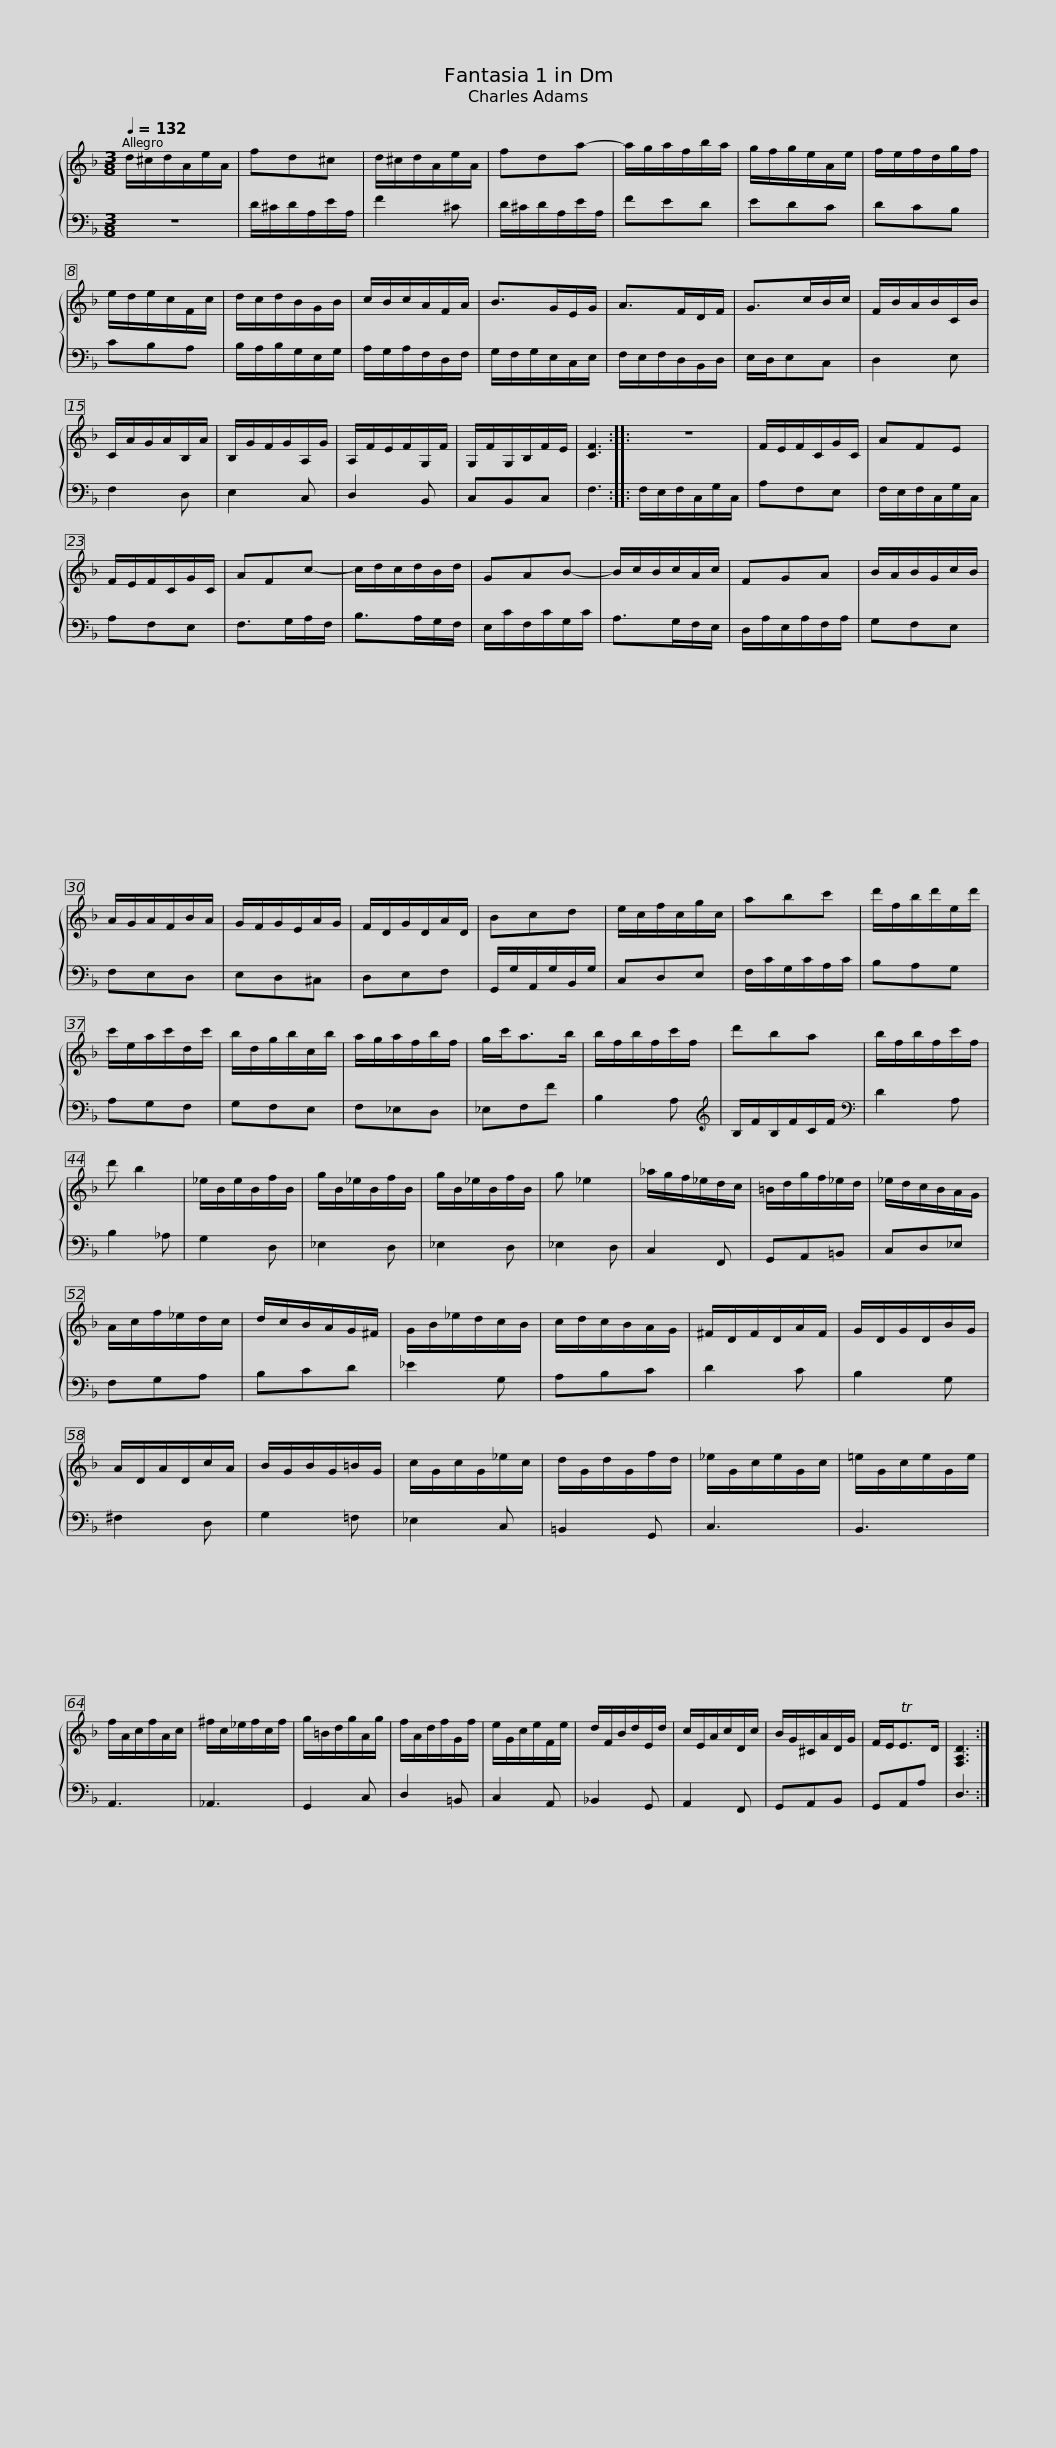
X:1
%%score { 1 | 2 }
L:1/8
Q:1/4=132
M:3/8
I:linebreak $
K:F
V:1 treble
V:2 bass
V:1
 d/^c/d/A/e/A/ | fd^c | d/^c/d/A/e/A/ | fda- | a/g/a/f/b/a/ | %5
 g/f/g/e/A/e/ |$ f/e/f/d/g/f/ | e/d/e/c/F/c/ | d/c/d/B/G/B/ | c/B/c/A/F/A/ | %10
 B>GE/G/ | A>FD/F/ | G>cB/c/ | F/B/A/B/C/B/ |$ C/A/G/A/B,/A/ | %15
 B,/G/F/G/A,/G/ | A,/F/E/F/G,/F/ | G,/F/G,/B,/F/E/ | [CF]3 :: z3 | %20
 F/E/F/C/G/C/ | AFE |$ F/E/F/C/G/C/ | AFc- | c/d/c/d/B/d/ | %25
 GAB- | B/c/B/c/A/c/ | FGA | B/A/B/G/c/B/ | A/G/A/F/B/A/ |$ %30
 G/F/G/E/A/G/ | F/D/G/D/A/D/ | Bcd | e/c/f/c/g/c/ | abc' | %35
 d'/f/b/d'/e/d'/ | c'/e/a/c'/d/c'/ | b/d/g/b/c/b/ |$ a/g/a/f/b/f/ | g/c'<ab/ | %40
 b/f/b/f/c'/f/ | d'ba | b/f/b/f/c'/f/ | d' b2 | _e/B/e/B/f/B/ | %45
 g/B/_e/B/f/B/ |$ g/B/_e/B/f/B/ | g _e2 | _a/g/f/_e/d/c/ | =B/d/g/f/_e/d/ | %50
 _e/d/c/B/A/G/ | A/c/f/_e/d/c/ | d/c/B/A/G/^F/ |$ G/B/_e/d/c/B/ | c/d/c/B/A/G/ | %55
 ^F/D/F/D/A/F/ | G/D/G/D/B/G/ | A/D/A/D/c/A/ | B/G/B/G/=B/G/ | c/G/c/G/_e/c/ | %60
 d/G/d/G/f/d/ |$ _e/G/c/e/G/c/ | =e/G/c/e/G/e/ | f/A/c/f/A/c/ | ^f/c/_e/f/c/f/ | %65
 g/=B/d/g/A/g/ | f/A/d/f/G/f/ | e/G/c/e/F/e/ | d/F/B/d/E/d/ |$ c/E/A/c/D/c/ | %70
 B/G/^C/A/D/G/ | F/E<TED/ | [F,A,D]3 :| %73
V:2
 z3 | D/^C/D/A,/E/A,/ | F2 ^C | D/^C/D/A,/E/A,/ | FED | %5
 EDC |$ DCB, | CB,A, | B,/A,/B,/G,/E,/G,/ | A,/G,/A,/F,/D,/F,/ | %10
 G,/F,/G,/E,/C,/E,/ | F,/E,/F,/D,/B,,/D,/ | E,/D,/E,C, | D,2 E, |$ F,2 D, | %15
 E,2 C, | D,2 B,, | C,B,,C, | F,3 :: F,/E,/F,/C,/G,/C,/ | %20
 A,F,E, | F,/E,/F,/C,/G,/C,/ |$ A,F,E, | F,>G,A,/F,/ | B,>A,G,/F,/ | %25
 E,/C/F,/C/G,/C/ | A,>G,F,/E,/ | D,/A,/E,/A,/F,/A,/ | G,F,E, | F,E,D, |$ %30
 E,D,^C, | D,E,F, | G,,/G,/A,,/G,/B,,/G,/ | C,D,E, | F,/C/G,/C/A,/C/ | %35
 B,A,G, | A,G,F, | G,F,E, |$ F,_E,D, | _E,F,F | %40
 B,2 A, |[K:treble] B,/F/B,/F/C/F/ |[K:bass] D2 A, | B,2 _A, | G,2 D, | %45
 _E,2 D, |$ _E,2 D, | _E,2 D, | C,2 F,, | G,,A,,=B,, | %50
 C,D,_E, | F,G,A, | B,CD |$ _E2 G, | A,B,C | %55
 D2 C | B,2 G, | ^F,2 D, | G,2 !courtesy!=F, | _E,2 C, | %60
 =B,,2 G,, |$ C,3 | B,,3 | A,,3 | _A,,3 | %65
 G,,2 C, | D,2 =B,, | C,2 A,, | !courtesy!_B,,2 G,, |$ A,,2 F,, | %70
 G,,A,,B,, | G,,A,,A, | D,3 :| %73
